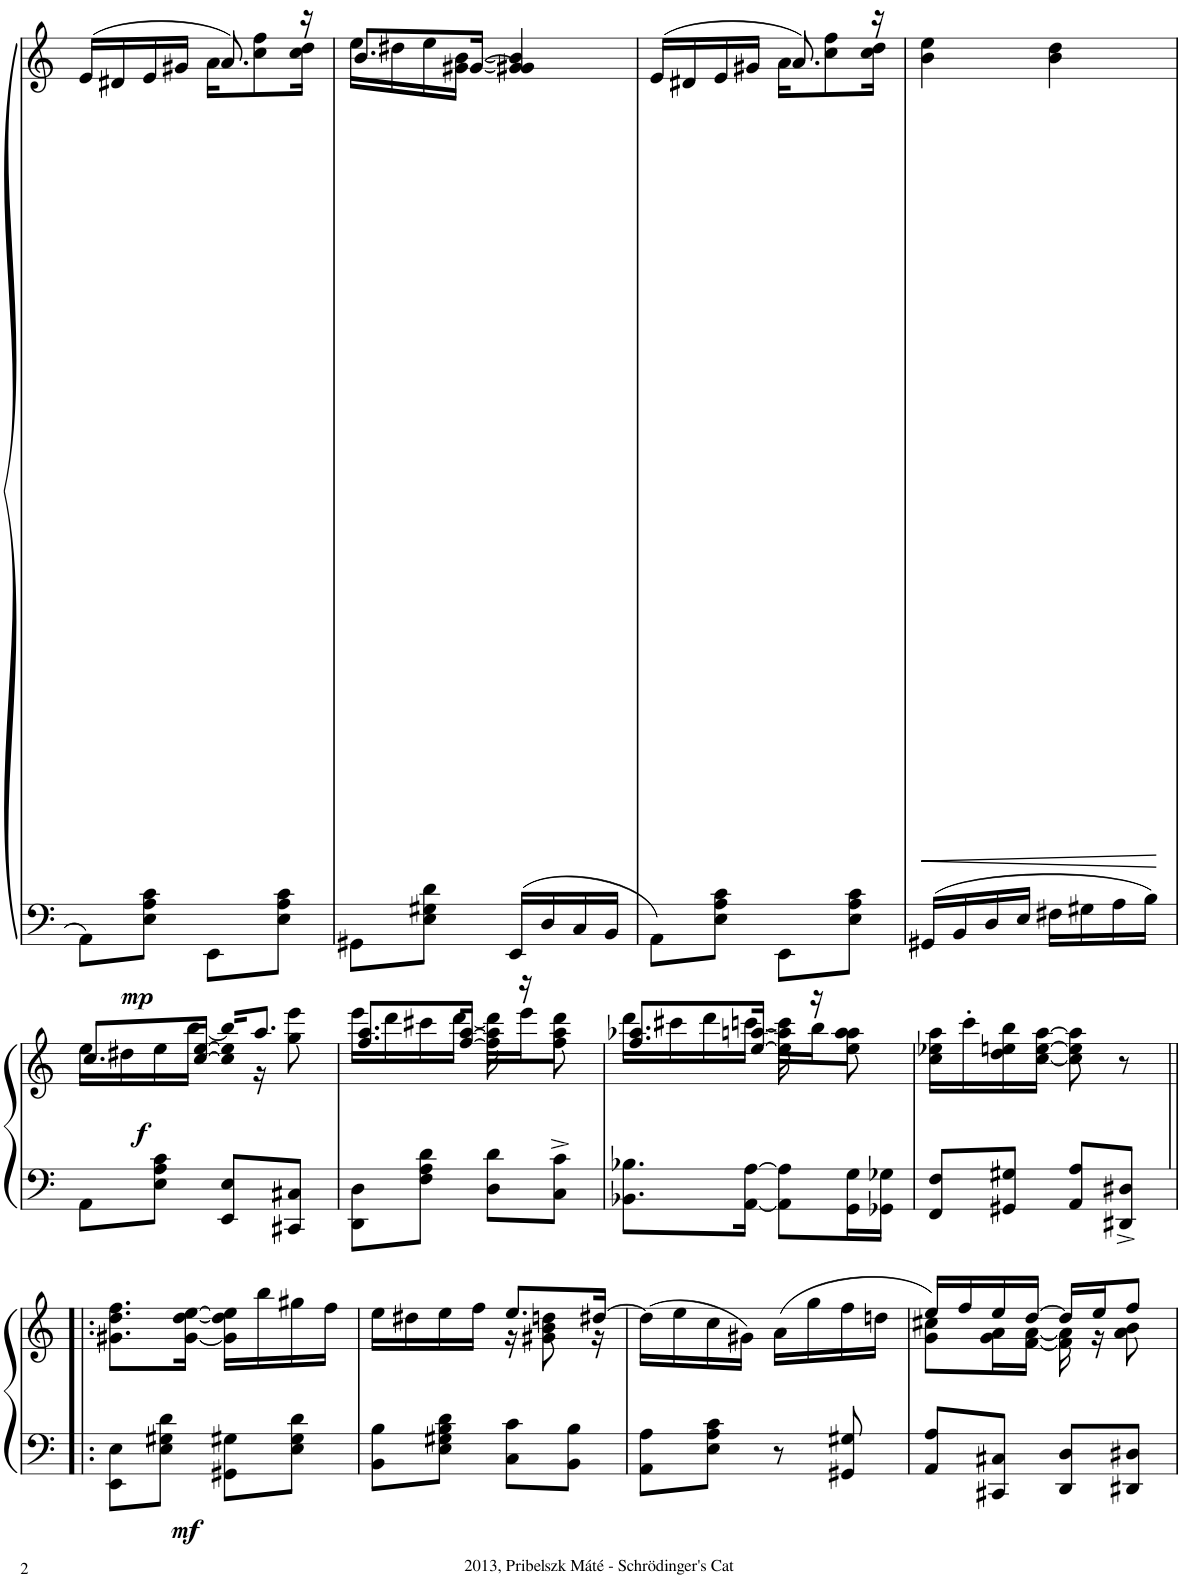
**kern	**kern	**dynam
*part1	*part1	*part1
*staff2	*staff1	*staff1/2
*I"Piano	*	*
*I'Pno	*	*
!!LO:PB:g=z
*clefF4	*clefG2	*
*k[]	*k[]	*
*M2/4	*M2/4	*
=10	=10	=10
*	*^	*
!	!	!	!LO:DY:b=2
8AA\L	(16e/LL	4ryy	mp
.	16d#X/	.	.
8E\ 8A\ 8c\J	16e/	.	.
.	16g#X/JJ	.	.
8EE\L	8.a/)	16a\KL	.
.	.	8cc\ 8ff\	.
8E\ 8A\ 8c\J	.	.	.
.	16r	16cc\ 16dd\Jk	.
=11	=11	=11	=11
8GG#X\L	8.b/L	16ee\LL	.
.	.	16dd#X\	.
8E\ 8G#X\ 8d\J	.	16ee\	.
.	[16g#X/Jk	[16g#X\ [16b\JJ	.
16EE/LL	4g#]	4g#X/] 4b/]	.
16D/	.	.	.
16C/	.	.	.
16BB/JJ	.	.	.
=12	=12	=12	=12
8AA\L	(16e/LL	4ryy	.
.	16d#X/	.	.
8E\ 8A\ 8c\J	16e/	.	.
.	16g#X/JJ	.	.
8EE\L	8.a/)	16a\KL	.
.	.	8cc\ 8ff\	.
8E\ 8A\ 8c\J	.	.	.
.	16r	16cc\ 16dd\Jk	.
=13	=13	=13	=13
!	!	!	!LO:HP:b
*	*v	*v	*
16GG#X/LL	4b\ 4ee\	<
16BB/	.	.
16D/	.	.
16E/JJ	.	.
16F#X\LL	4b\ 4dd\	.
16G#X\	.	.
16A\	.	.
16B\JJ	.	.
.	.	[
!!LO:LB:g=z
=14	=14	=14
*	*^	*
!	!	!	!LO:DY:b
8AA\L	8.cc/L	16ee\LL	f
.	.	16dd#X\	.
8E\ 8A\ 8c\J	.	16ee\	.
.	[16cc/ [16ee/Jk	[16bb\JJ	.
8EE/ 8E/L	16cc] 16ee]KL	16bb]	.
.	8.aa/J	16r	.
8CC#X/ 8C#X/J	.	8gg\ 8eee\	.
=15	=15	=15	=15
8DD\ 8D\L	8.ff/ 8.aa/L	16eee\LL	.
.	.	16ddd\	.
8F\ 8A\ 8d\J	.	16ccc#X\	.
.	[16ff/ [16aa/Jk	[16ddd\JJ	.
8D\ 8d\L	16ff\] 16aa\]	16ddd\LL]	.
.	16r	16eee\J	.
8C\^ 8c\^J	8ff\ 8aa\	8ddd\J	.
=16	=16	=16	=16
8.BB-X\ 8.B-X\L	8.ff/ 8.aa-X/L	16ddd\LL	.
.	.	16ccc#X\	.
.	.	16ddd\	.
[16AA\ [16A\Jk	[16ee/ [16aan/Jk	[16cccn\JJ	.
8AA\] 8A\]L	16ee\] 16aa\]	16ccc\LL]	.
.	16r	16bb\J	.
16GG\ 16G\L	8ee\ 8aa\	8aa\J	.
16GG-X\ 16G-X\JJ	.	.	.
*	*v	*v	*
=17	=17	=17
8FF/ 8F/L	16cc\ 16ee-X\ 16aa\LL	.
.	16ccc'\	.
8GG#X/ 8G#X/J	16dd\ 16een\ 16bb\	.
.	[16cc\ [16ee\ [16aa\JJ	.
8AA/ 8A/L	8cc\] 8ee\] 8aa\]	.
8DD#X/^ 8D#X/^J	8r	.
!!LO:LB:g=z
=18!|:	=18!|:	=18!|:
!	!	!LO:DY:b=2
8EE\ 8E\L	8.g#X\ 8.dd\ 8.ff\L	mf
8E\ 8G#X\ 8d\J	.	.
.	[16g#\ [16dd\ [16ee\Jk	.
8GG#X\ 8G#X\L	16g#\] 16dd\] 16ee\]LL	.
.	16bb\	.
8E\ 8G#\ 8d\J	16gg#X\	.
.	16ff\JJ	.
=19	=19	=19
*	*^	*
8BB\ 8B\L	16ee\LL	4ryy	.
.	16dd#X\	.	.
8E\ 8G#X\ 8B\ 8d\J	16ee\	.	.
.	16ff\JJ	.	.
8C\ 8c\L	8.ee/L	16r	.
.	.	8g#X\ 8b\ 8ddn\	.
8BB\ 8B\J	.	.	.
.	[16dd#X/Jk	16r	.
*	*v	*v	*
=20	=20	=20
8AA\ 8A\L	(16dd#\LL]	.
.	16ee\	.
8E\ 8A\ 8c\J	16cc\	.
.	16g#X\JJ)	.
8r	(16a\LL	.
.	16gg\	.
8GG#X/ 8G#X/	16ff\	.
.	16ddn\JJ	.
=21	=21	=21
*	*^	*
8AA/ 8A/L	16ee/LL)	8g\ 8cc#X\L	.
.	16ff/	.	.
8CC#X/ 8C#X/J	16ee/	16g\ 16a\L	.
.	[16dd/JJ	[16f\ [16a\JJ	.
8DD/ 8D/L	16dd/LL]	16f\] 16a\]	.
.	16ee/J	16r	.
8DD#X/ 8D#X/J	8ff/J	8a\ 8b\	.
*	*v	*v	*
=	=	=
*-	*-	*-
